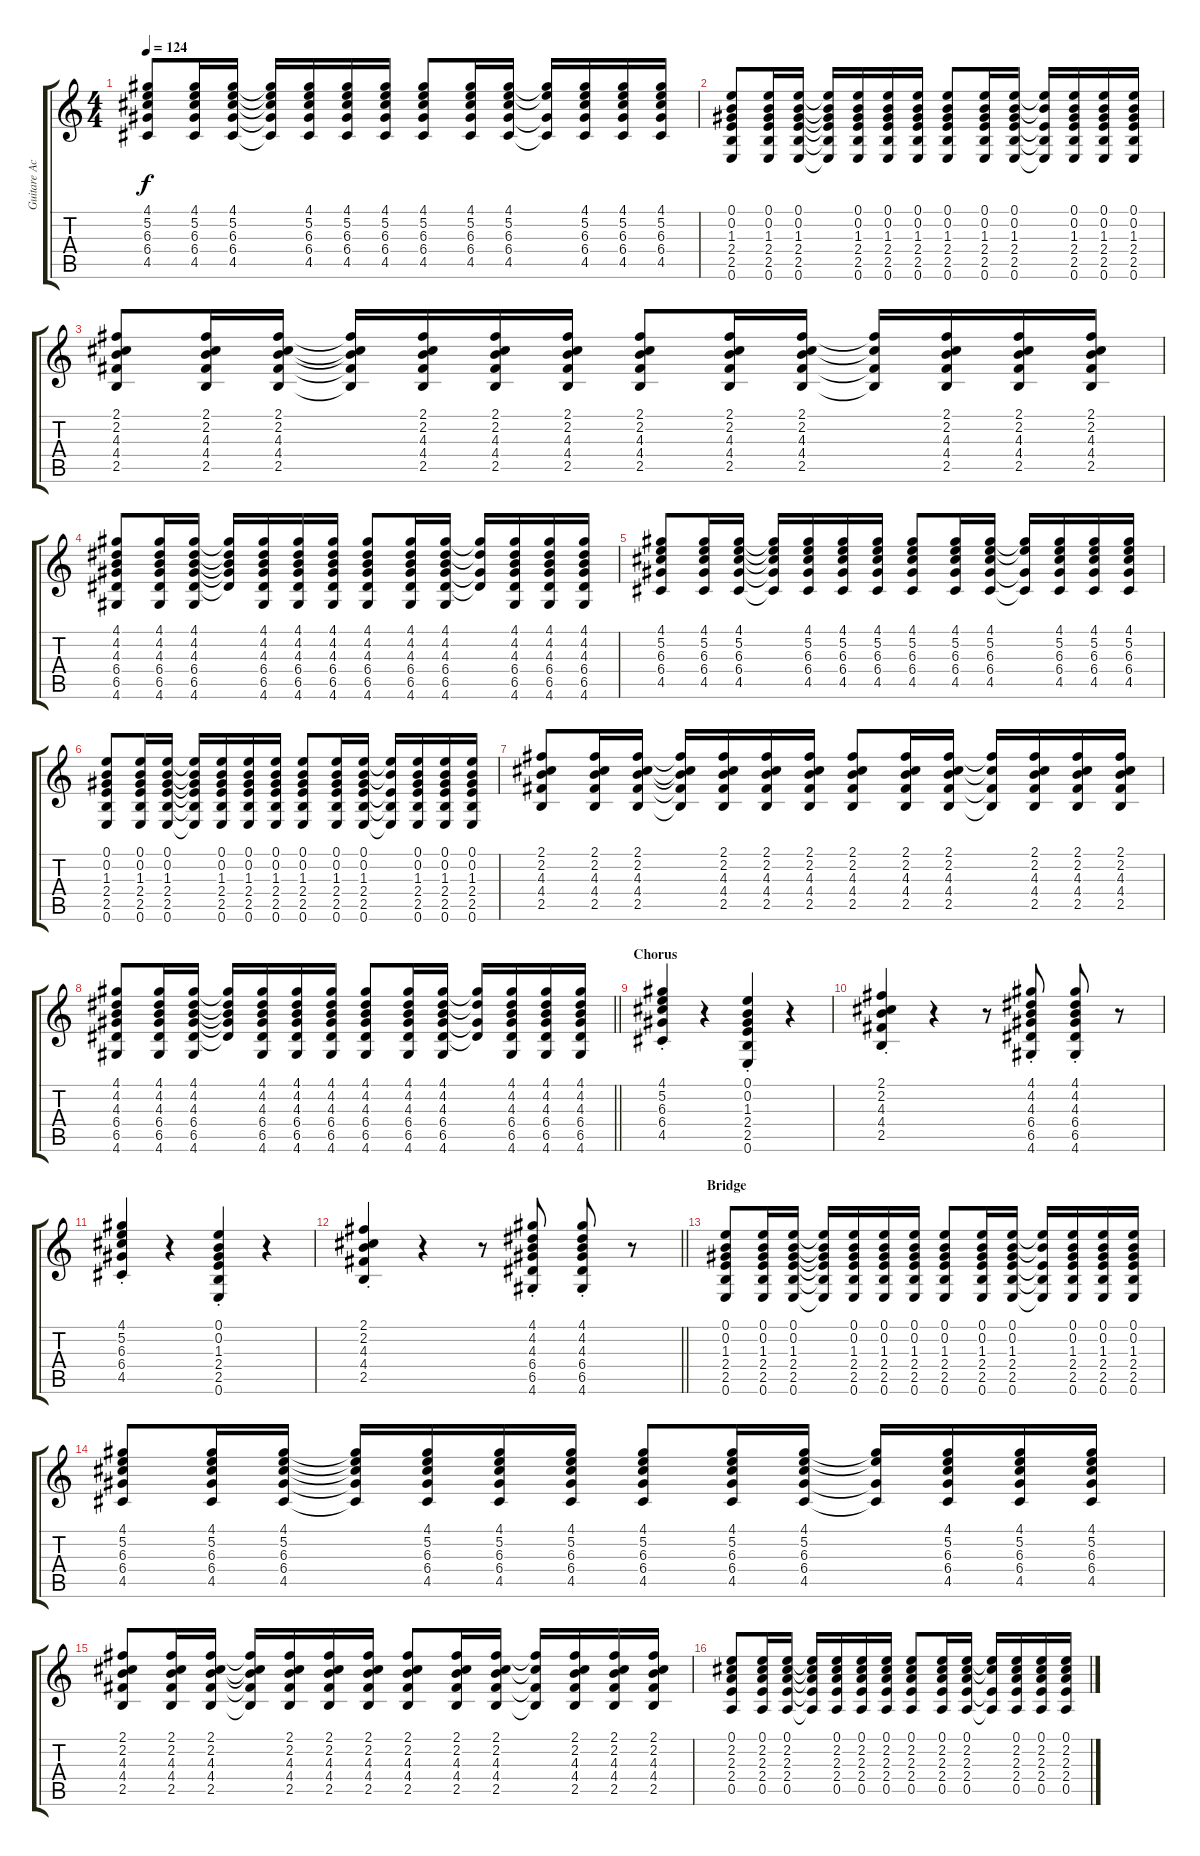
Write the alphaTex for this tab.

\track ("Guitare Acoustique" "Guitare Ac") {instrument acousticguitarsteel}
\staff {score tabs}
\tuning (E4 B3 G3 D3 A2 E2) {hide}
\ts (4 4)
\tempo 124
\clef g2
\ks c
(4.1 5.2 6.3 6.4 4.5).8{dy f} (4.1 5.2 6.3 6.4 4.5).16 (4.1 5.2 6.3 6.4 4.5).16 (4.1{t} 5.2{t} 6.3{t} 6.4{t} 4.5{t}).16 (4.1 5.2 6.3 6.4 4.5).16 (4.1 5.2 6.3 6.4 4.5).16 (4.1 5.2 6.3 6.4 4.5).16 (4.1 5.2 6.3 6.4 4.5).8 (4.1 5.2 6.3 6.4 4.5).16 (4.1 5.2 6.3 6.4 4.5).16 (4.1{t} 5.2{t} 6.4{t} 4.5{t}).16 (4.1 5.2 6.3 6.4 4.5).16 (4.1 5.2 6.3 6.4 4.5).16 (4.1 5.2 6.3 6.4 4.5).16 |
(0.1 0.2 1.3 2.4 2.5 0.6).8 (0.1 0.2 1.3 2.4 2.5 0.6).16 (0.1 0.2 1.3 2.4 2.5 0.6).16 (0.1{t} 0.2{t} 1.3{t} 2.4{t} 2.5{t} 0.6{t}).16 (0.1 0.2 1.3 2.4 2.5 0.6).16 (0.1 0.2 1.3 2.4 2.5 0.6).16 (0.1 0.2 1.3 2.4 2.5 0.6).16 (0.1 0.2 1.3 2.4 2.5 0.6).8 (0.1 0.2 1.3 2.4 2.5 0.6).16 (0.1 0.2 1.3 2.4 2.5 0.6).16 (0.1{t} 0.2{t} 2.4{t} 2.5{t} 0.6{t}).16 (0.1 0.2 1.3 2.4 2.5 0.6).16 (0.1 0.2 1.3 2.4 2.5 0.6).16 (0.1 0.2 1.3 2.4 2.5 0.6).16 |
(2.1 2.2 4.3 4.4 2.5).8 (2.1 2.2 4.3 4.4 2.5).16 (2.1 2.2 4.3 4.4 2.5).16 (2.1{t} 2.2{t} 4.3{t} 4.4{t} 2.5{t}).16 (2.1 2.2 4.3 4.4 2.5).16 (2.1 2.2 4.3 4.4 2.5).16 (2.1 2.2 4.3 4.4 2.5).16 (2.1 2.2 4.3 4.4 2.5).8 (2.1 2.2 4.3 4.4 2.5).16 (2.1 2.2 4.3 4.4 2.5).16 (2.1{t} 2.2{t} 4.4{t} 2.5{t}).16 (2.1 2.2 4.3 4.4 2.5).16 (2.1 2.2 4.3 4.4 2.5).16 (2.1 2.2 4.3 4.4 2.5).16 |
(4.1 4.2 4.3 6.4 6.5 4.6).8 (4.1 4.2 4.3 6.4 6.5 4.6).16 (4.1 4.2 4.3 6.4 6.5 4.6).16 (4.1{t} 4.2{t} 4.3{t} 6.4{t} 6.5{t}).16 (4.1 4.2 4.3 6.4 6.5 4.6).16 (4.1 4.2 4.3 6.4 6.5 4.6).16 (4.1 4.2 4.3 6.4 6.5 4.6).16 (4.1 4.2 4.3 6.4 6.5 4.6).8 (4.1 4.2 4.3 6.4 6.5 4.6).16 (4.1 4.2 4.3 6.4 6.5 4.6).16 (4.1{t} 4.2{t} 6.4{t} 6.5{t}).16 (4.1 4.2 4.3 6.4 6.5 4.6).16 (4.1 4.2 4.3 6.4 6.5 4.6).16 (4.1 4.2 4.3 6.4 6.5 4.6).16 |
(4.1 5.2 6.3 6.4 4.5).8 (4.1 5.2 6.3 6.4 4.5).16 (4.1 5.2 6.3 6.4 4.5).16 (4.1{t} 5.2{t} 6.3{t} 6.4{t} 4.5{t}).16 (4.1 5.2 6.3 6.4 4.5).16 (4.1 5.2 6.3 6.4 4.5).16 (4.1 5.2 6.3 6.4 4.5).16 (4.1 5.2 6.3 6.4 4.5).8 (4.1 5.2 6.3 6.4 4.5).16 (4.1 5.2 6.3 6.4 4.5).16 (4.1{t} 5.2{t} 6.4{t} 4.5{t}).16 (4.1 5.2 6.3 6.4 4.5).16 (4.1 5.2 6.3 6.4 4.5).16 (4.1 5.2 6.3 6.4 4.5).16 |
(0.1 0.2 1.3 2.4 2.5 0.6).8 (0.1 0.2 1.3 2.4 2.5 0.6).16 (0.1 0.2 1.3 2.4 2.5 0.6).16 (0.1{t} 0.2{t} 1.3{t} 2.4{t} 2.5{t} 0.6{t}).16 (0.1 0.2 1.3 2.4 2.5 0.6).16 (0.1 0.2 1.3 2.4 2.5 0.6).16 (0.1 0.2 1.3 2.4 2.5 0.6).16 (0.1 0.2 1.3 2.4 2.5 0.6).8 (0.1 0.2 1.3 2.4 2.5 0.6).16 (0.1 0.2 1.3 2.4 2.5 0.6).16 (0.1{t} 0.2{t} 2.4{t} 2.5{t} 0.6{t}).16 (0.1 0.2 1.3 2.4 2.5 0.6).16 (0.1 0.2 1.3 2.4 2.5 0.6).16 (0.1 0.2 1.3 2.4 2.5 0.6).16 |
(2.1 2.2 4.3 4.4 2.5).8 (2.1 2.2 4.3 4.4 2.5).16 (2.1 2.2 4.3 4.4 2.5).16 (2.1{t} 2.2{t} 4.3{t} 4.4{t} 2.5{t}).16 (2.1 2.2 4.3 4.4 2.5).16 (2.1 2.2 4.3 4.4 2.5).16 (2.1 2.2 4.3 4.4 2.5).16 (2.1 2.2 4.3 4.4 2.5).8 (2.1 2.2 4.3 4.4 2.5).16 (2.1 2.2 4.3 4.4 2.5).16 (2.1{t} 2.2{t} 4.4{t} 2.5{t}).16 (2.1 2.2 4.3 4.4 2.5).16 (2.1 2.2 4.3 4.4 2.5).16 (2.1 2.2 4.3 4.4 2.5).16 |
\barLineRight lightlight
(4.1 4.2 4.3 6.4 6.5 4.6).8 (4.1 4.2 4.3 6.4 6.5 4.6).16 (4.1 4.2 4.3 6.4 6.5 4.6).16 (4.1{t} 4.2{t} 4.3{t} 6.4{t} 6.5{t}).16 (4.1 4.2 4.3 6.4 6.5 4.6).16 (4.1 4.2 4.3 6.4 6.5 4.6).16 (4.1 4.2 4.3 6.4 6.5 4.6).16 (4.1 4.2 4.3 6.4 6.5 4.6).8 (4.1 4.2 4.3 6.4 6.5 4.6).16 (4.1 4.2 4.3 6.4 6.5 4.6).16 (4.1{t} 4.2{t} 6.4{t} 6.5{t}).16 (4.1 4.2 4.3 6.4 6.5 4.6).16 (4.1 4.2 4.3 6.4 6.5 4.6).16 (4.1 4.2 4.3 6.4 6.5 4.6).16 |
\section ("" "Chorus")
(4.1{st} 5.2{st} 6.3{st} 6.4{st} 4.5{st}).4 r.4 (0.1{st} 0.2{st} 1.3{st} 2.4{st} 2.5{st} 0.6{st}).4 r.4 |
(2.1{st} 2.2{st} 4.3{st} 4.4{st} 2.5{st}).4 r.4 r.8 (4.1{st} 4.2{st} 4.3{st} 6.4{st} 6.5{st} 4.6{st}).8 (4.1{st} 4.2{st} 4.3{st} 6.4{st} 6.5{st} 4.6{st}).8 r.8 |
(4.1{st} 5.2{st} 6.3{st} 6.4{st} 4.5{st}).4 r.4 (0.1{st} 0.2{st} 1.3{st} 2.4{st} 2.5{st} 0.6{st}).4 r.4 |
\barLineRight lightlight
(2.1{st} 2.2{st} 4.3{st} 4.4{st} 2.5{st}).4 r.4 r.8 (4.1{st} 4.2{st} 4.3{st} 6.4{st} 6.5{st} 4.6{st}).8 (4.1{st} 4.2{st} 4.3{st} 6.4{st} 6.5{st} 4.6{st}).8 r.8 |
\section ("" "Bridge")
(0.1 0.2 1.3 2.4 2.5 0.6).8 (0.1 0.2 1.3 2.4 2.5 0.6).16 (0.1 0.2 1.3 2.4 2.5 0.6).16 (0.1{t} 0.2{t} 1.3{t} 2.4{t} 2.5{t} 0.6{t}).16 (0.1 0.2 1.3 2.4 2.5 0.6).16 (0.1 0.2 1.3 2.4 2.5 0.6).16 (0.1 0.2 1.3 2.4 2.5 0.6).16 (0.1 0.2 1.3 2.4 2.5 0.6).8 (0.1 0.2 1.3 2.4 2.5 0.6).16 (0.1 0.2 1.3 2.4 2.5 0.6).16 (0.1{t} 0.2{t} 2.4{t} 2.5{t} 0.6{t}).16 (0.1 0.2 1.3 2.4 2.5 0.6).16 (0.1 0.2 1.3 2.4 2.5 0.6).16 (0.1 0.2 1.3 2.4 2.5 0.6).16 |
(4.1 5.2 6.3 6.4 4.5).8 (4.1 5.2 6.3 6.4 4.5).16 (4.1 5.2 6.3 6.4 4.5).16 (4.1{t} 5.2{t} 6.3{t} 6.4{t} 4.5{t}).16 (4.1 5.2 6.3 6.4 4.5).16 (4.1 5.2 6.3 6.4 4.5).16 (4.1 5.2 6.3 6.4 4.5).16 (4.1 5.2 6.3 6.4 4.5).8 (4.1 5.2 6.3 6.4 4.5).16 (4.1 5.2 6.3 6.4 4.5).16 (4.1{t} 5.2{t} 6.4{t} 4.5{t}).16 (4.1 5.2 6.3 6.4 4.5).16 (4.1 5.2 6.3 6.4 4.5).16 (4.1 5.2 6.3 6.4 4.5).16 |
(2.1 2.2 4.3 4.4 2.5).8 (2.1 2.2 4.3 4.4 2.5).16 (2.1 2.2 4.3 4.4 2.5).16 (2.1{t} 2.2{t} 4.3{t} 4.4{t} 2.5{t}).16 (2.1 2.2 4.3 4.4 2.5).16 (2.1 2.2 4.3 4.4 2.5).16 (2.1 2.2 4.3 4.4 2.5).16 (2.1 2.2 4.3 4.4 2.5).8 (2.1 2.2 4.3 4.4 2.5).16 (2.1 2.2 4.3 4.4 2.5).16 (2.1{t} 2.2{t} 4.4{t} 2.5{t}).16 (2.1 2.2 4.3 4.4 2.5).16 (2.1 2.2 4.3 4.4 2.5).16 (2.1 2.2 4.3 4.4 2.5).16 |
(0.1 2.2 2.3 2.4 0.5).8 (0.1 2.2 2.3 2.4 0.5).16 (0.1 2.2 2.3 2.4 0.5).16 (0.1{t} 2.2{t} 2.3{t} 2.4{t} 0.5{t}).16 (0.1 2.2 2.3 2.4 0.5).16 (0.1 2.2 2.3 2.4 0.5).16 (0.1 2.2 2.3 2.4 0.5).16 (0.1 2.2 2.3 2.4 0.5).8 (0.1 2.2 2.3 2.4 0.5).16 (0.1 2.2 2.3 2.4 0.5).16 (0.1{t} 2.2{t} 2.4{t} 0.5{t}).16 (0.1 2.2 2.3 2.4 0.5).16 (0.1 2.2 2.3 2.4 0.5).16 (0.1 2.2 2.3 2.4 0.5).16
